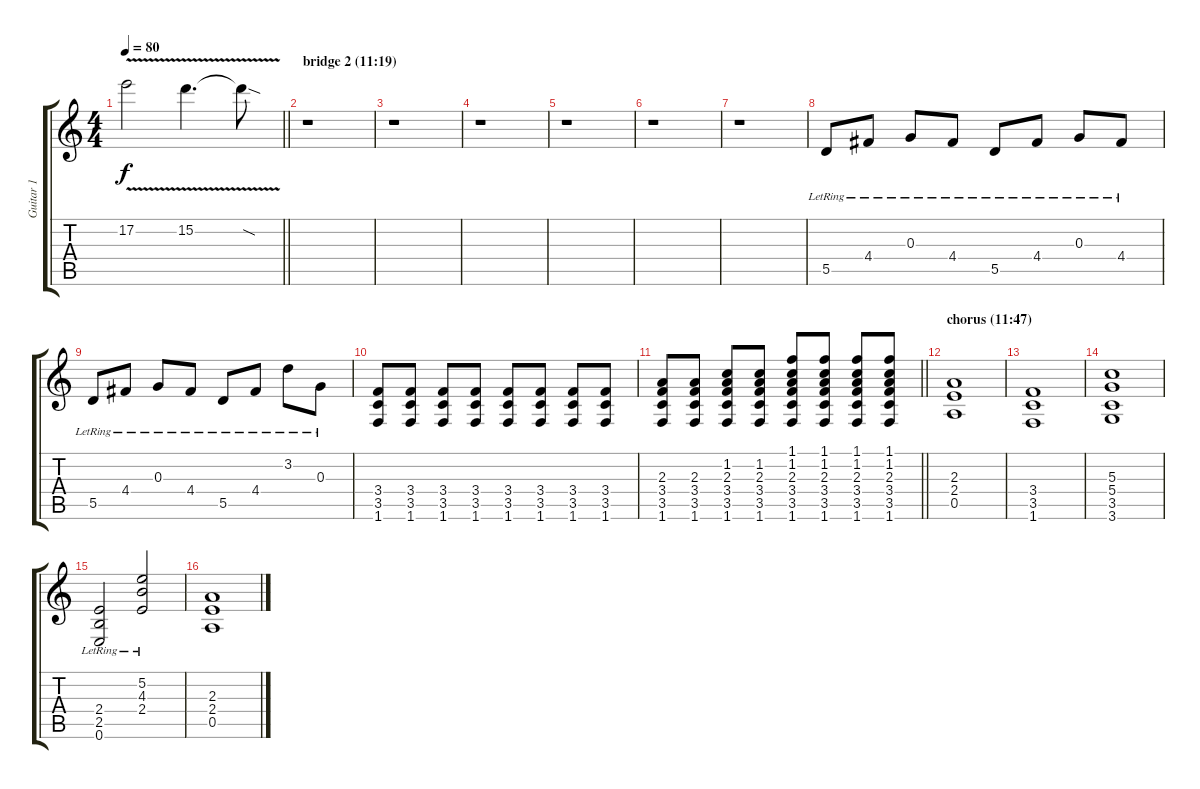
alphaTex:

\track ("Guitar 1" "Guitar 1") {instrument distortionguitar bank 1}
\staff {score tabs}
\tuning (E4 B3 G3 D3 A2 E2) {hide}
\ts (4 4)
\tempo 80
\clef g2
\barLineRight lightlight
\ks c
17.2{v}.2{dy f} 15.2{v}.4{d} 15.2{sod t}.8 |
\section ("" "bridge 2 (11:19)")
r.1 |
r.1 |
r.1 |
r.1 |
r.1 |
r.1 |
5.5{lr}.8 4.4{lr}.8 0.3{lr}.8 4.4{lr}.8 5.5{lr}.8 4.4{lr}.8 0.3{lr}.8 4.4{lr}.8 |
5.5{lr}.8 4.4{lr}.8 0.3{lr}.8 4.4{lr}.8 5.5{lr}.8 4.4{lr}.8 3.2{lr}.8 0.3{lr}.8 |
(3.4 3.5 1.6).8 (3.4 3.5 1.6).8 (3.4 3.5 1.6).8 (3.4 3.5 1.6).8 (3.4 3.5 1.6).8 (3.4 3.5 1.6).8 (3.4 3.5 1.6).8 (3.4 3.5 1.6).8 |
\barLineRight lightlight
(2.3 3.4 3.5 1.6).8 (2.3 3.4 3.5 1.6).8 (1.2 2.3 3.4 3.5 1.6).8 (1.2 2.3 3.4 3.5 1.6).8 (1.1 1.2 2.3 3.4 3.5 1.6).8 (1.1 1.2 2.3 3.4 3.5 1.6).8 (1.1 1.2 2.3 3.4 3.5 1.6).8 (1.1 1.2 2.3 3.4 3.5 1.6).8 |
\section ("" "chorus (11:47)")
(2.3 2.4 0.5).1 |
(3.4 3.5 1.6).1 |
(5.3 5.4 3.5 3.6).1 |
(2.4{lr} 2.5{lr} 0.6{lr}).2 (5.2{lr} 4.3{lr} 2.4{lr}).2 |
(2.3 2.4 0.5).1
